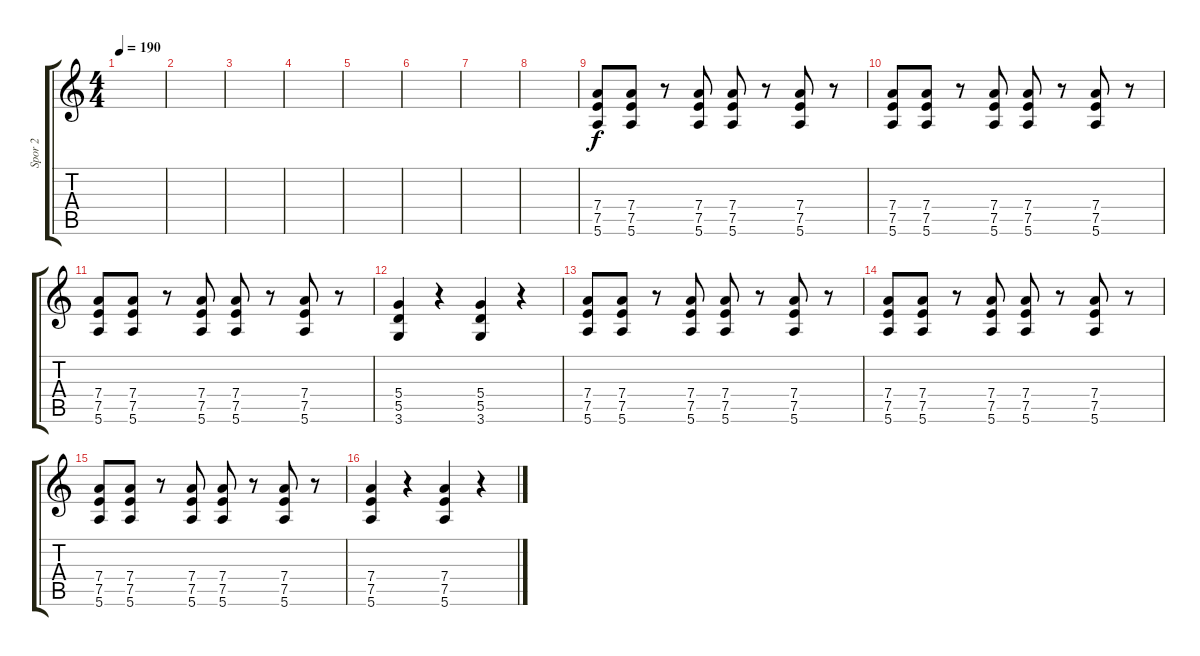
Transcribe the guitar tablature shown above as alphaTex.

\track ("Spor 2" "Spor 2") {instrument acousticguitarsteel}
\staff {score tabs}
\tuning (E4 B3 G3 D3 A2 E2) {hide}
\ts (4 4)
\tempo 190
\clef g2
\ks c
|
|
|
|
|
|
|
|
(7.4 7.5 5.6).8 (7.4 7.5 5.6).8 r.8 (7.4 7.5 5.6).8 (7.4 7.5 5.6).8 r.8 (7.4 7.5 5.6).8 r.8 |
(7.4 7.5 5.6).8 (7.4 7.5 5.6).8 r.8 (7.4 7.5 5.6).8 (7.4 7.5 5.6).8 r.8 (7.4 7.5 5.6).8 r.8 |
(7.4 7.5 5.6).8 (7.4 7.5 5.6).8 r.8 (7.4 7.5 5.6).8 (7.4 7.5 5.6).8 r.8 (7.4 7.5 5.6).8 r.8 |
(5.4 5.5 3.6).4 r.4 (5.4 5.5 3.6).4 r.4 |
(7.4 7.5 5.6).8 (7.4 7.5 5.6).8 r.8 (7.4 7.5 5.6).8 (7.4 7.5 5.6).8 r.8 (7.4 7.5 5.6).8 r.8 |
(7.4 7.5 5.6).8 (7.4 7.5 5.6).8 r.8 (7.4 7.5 5.6).8 (7.4 7.5 5.6).8 r.8 (7.4 7.5 5.6).8 r.8 |
(7.4 7.5 5.6).8 (7.4 7.5 5.6).8 r.8 (7.4 7.5 5.6).8 (7.4 7.5 5.6).8 r.8 (7.4 7.5 5.6).8 r.8 |
(7.4 7.5 5.6).4 r.4 (7.4 7.5 5.6).4 r.4
